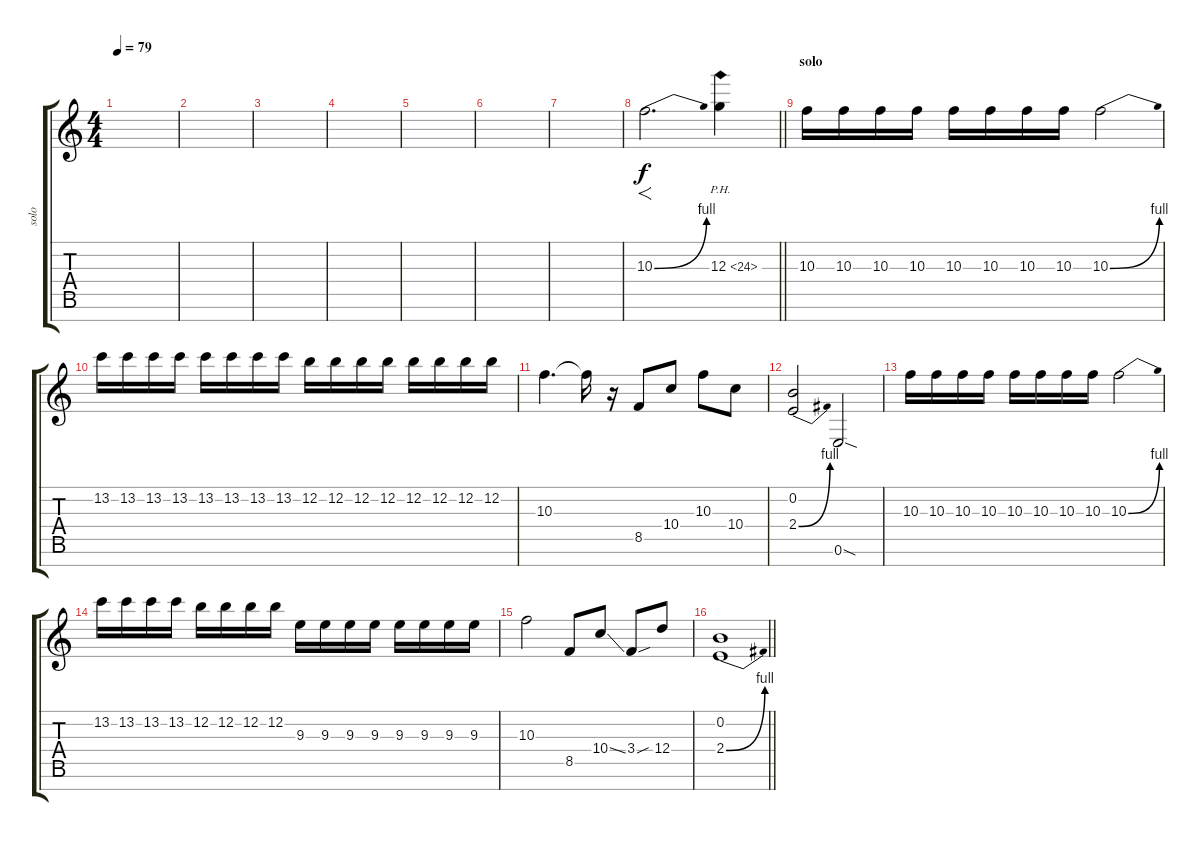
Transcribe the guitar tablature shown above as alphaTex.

\track ("solo" "solo") {instrument distortionguitar}
\staff {score tabs}
\tuning (E4 B3 G3 D3 A2 E2 B1) {hide}
\ts (4 4)
\tempo 79
\clef g2
\ks c
|
|
|
|
|
|
|
\barLineRight lightlight
10.3{be (bend 0 0 60 4)}.2{f d} 12.3{ph 12}.4 |
\section ("" "solo")
10.3.16 10.3.16 10.3.16 10.3.16 10.3.16 10.3.16 10.3.16 10.3.16 10.3{be (bend 0 0 60 4)}.2 |
13.2.16 13.2.16 13.2.16 13.2.16 13.2.16 13.2.16 13.2.16 13.2.16 12.2.16 12.2.16 12.2.16 12.2.16 12.2.16 12.2.16 12.2.16 12.2.16 |
10.3.4{d} 10.3{t}.16 r.16 8.5.8 10.4.8 10.3.8 10.4.8 |
(0.2 2.4{be (bend 0 0 60 4)}).2 0.6{sod}.2 |
10.3.16 10.3.16 10.3.16 10.3.16 10.3.16 10.3.16 10.3.16 10.3.16 10.3{be (bend 0 0 60 4)}.2 |
13.2.16 13.2.16 13.2.16 13.2.16 12.2.16 12.2.16 12.2.16 12.2.16 9.3.16 9.3.16 9.3.16 9.3.16 9.3.16 9.3.16 9.3.16 9.3.16 |
10.3.2 8.5.8 10.4{ss}.8 3.4{sou}.8 12.4.8 |
\barLineRight lightlight
(0.2 2.4{be (bend 0 0 60 4)}).1
